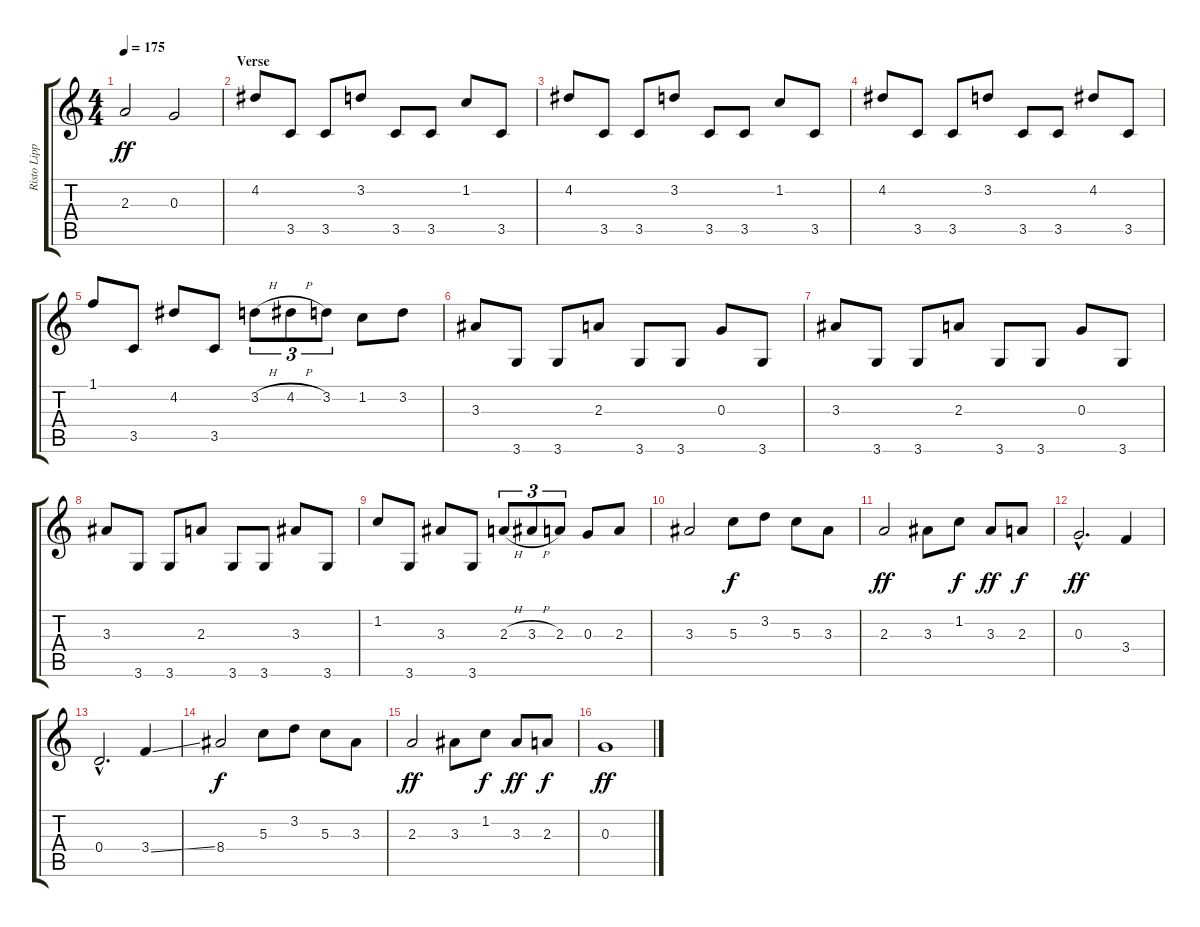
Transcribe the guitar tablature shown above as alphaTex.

\track ("Risto Lipponen-Lead Distortion" "Risto Lipp") {instrument distortionguitar}
\staff {score tabs}
\tuning (E4 B3 G3 D3 A2 E2) {hide}
\ts (4 4)
\tempo 175
\clef g2
\ks c
2.3.2{dy ff} 0.3.2 |
\section ("" "Verse")
4.2.8 3.5.8 3.5.8 3.2.8 3.5.8 3.5.8 1.2.8 3.5.8 |
4.2.8 3.5.8 3.5.8 3.2.8 3.5.8 3.5.8 1.2.8 3.5.8 |
4.2.8 3.5.8 3.5.8 3.2.8 3.5.8 3.5.8 4.2.8 3.5.8 |
1.1.8 3.5.8 4.2.8 3.5.8 3.2{h}.8{tu (3 2)} 4.2{h}.8{tu (3 2)} 3.2.8{tu (3 2)} 1.2.8 3.2.8 |
3.3.8 3.6.8 3.6.8 2.3.8 3.6.8 3.6.8 0.3.8 3.6.8 |
3.3.8 3.6.8 3.6.8 2.3.8 3.6.8 3.6.8 0.3.8 3.6.8 |
3.3.8 3.6.8 3.6.8 2.3.8 3.6.8 3.6.8 3.3.8 3.6.8 |
1.2.8 3.6.8 3.3.8 3.6.8 2.3{h}.8{tu (3 2)} 3.3{h}.8{tu (3 2)} 2.3.8{tu (3 2)} 0.3.8 2.3.8 |
3.3.2 5.3.8{dy f} 3.2.8 5.3.8 3.3.8 |
2.3.2{dy ff} 3.3.8 1.2.8{dy f} 3.3.8{dy ff} 2.3.8{dy f} |
0.3{hac}.2{d dy ff} 3.4.4 |
0.4{hac}.2{d} 3.4{ss}.4 |
8.4.2{dy f} 5.3.8 3.2.8 5.3.8 3.3.8 |
2.3.2{dy ff} 3.3.8 1.2.8{dy f} 3.3.8{dy ff} 2.3.8{dy f} |
0.3.1{dy ff}
